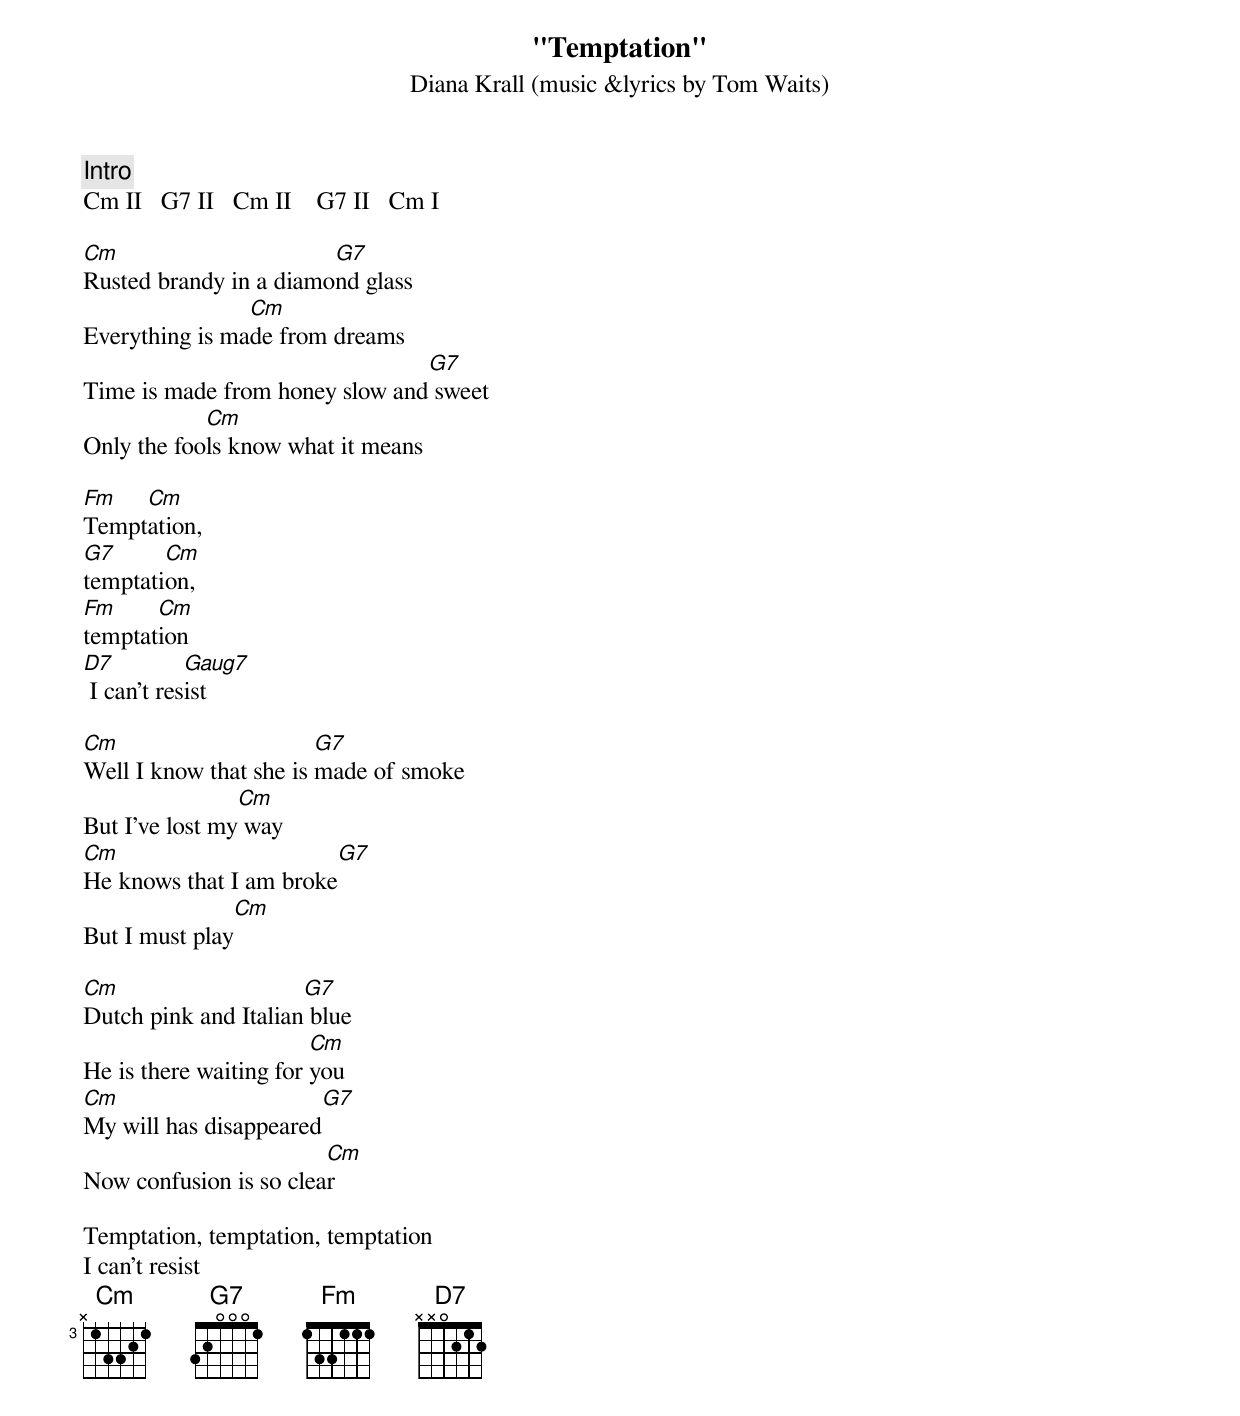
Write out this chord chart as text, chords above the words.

"Temptation"
Diana Krall (music &lyrics by Tom Waits)

Intro
Cm II	G7 II	Cm II	 G7 II	 Cm I

Cm			G7
Rusted brandy in a diamond glass
		Cm
Everything is made from dreams
				G7
Time is made from honey slow and sweet
	    Cm
Only the fools know what it means

Fm   Cm
Temptation,
G7	Cm
temptation,
Fm     Cm
temptation
D7	    Gaug7
 I can't resist

Cm			G7
Well I know that she is made of smoke
		Cm
But I've lost my way
Cm			G7
He knows that I am broke
		Cm
But I must play

Cm		      G7
Dutch pink and Italian blue
			Cm
He is there waiting for you
Cm			G7
My will has disappeared
			Cm
Now confusion is so clear

Temptation, temptation, temptation
I can't resist
